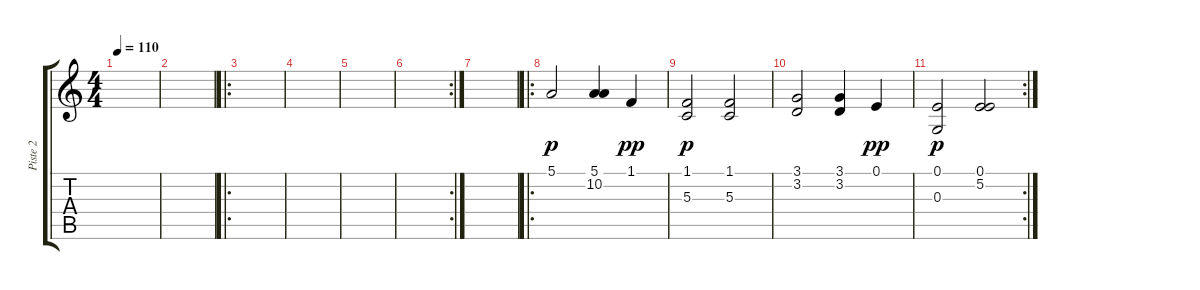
\track ("Piste 2" "Piste 2") {instrument stringensemble1}
\staff {score tabs}
\tuning (E4 B3 G3 D3 A2 E2) {hide}
\ts (4 4)
\tempo 110
\clef g2
\ks c
|
|
\ro
|
|
|
\rc 2
|
|
\ro
5.1.2{dy p} (5.1 10.2).4 1.1.4{dy pp} |
(1.1 5.3).2{dy p} (1.1 5.3).2 |
(3.1 3.2).2 (3.1 3.2).4 0.1.4{dy pp} |
\rc 2
(0.1 0.3).2{dy p} (0.1 5.2).2
